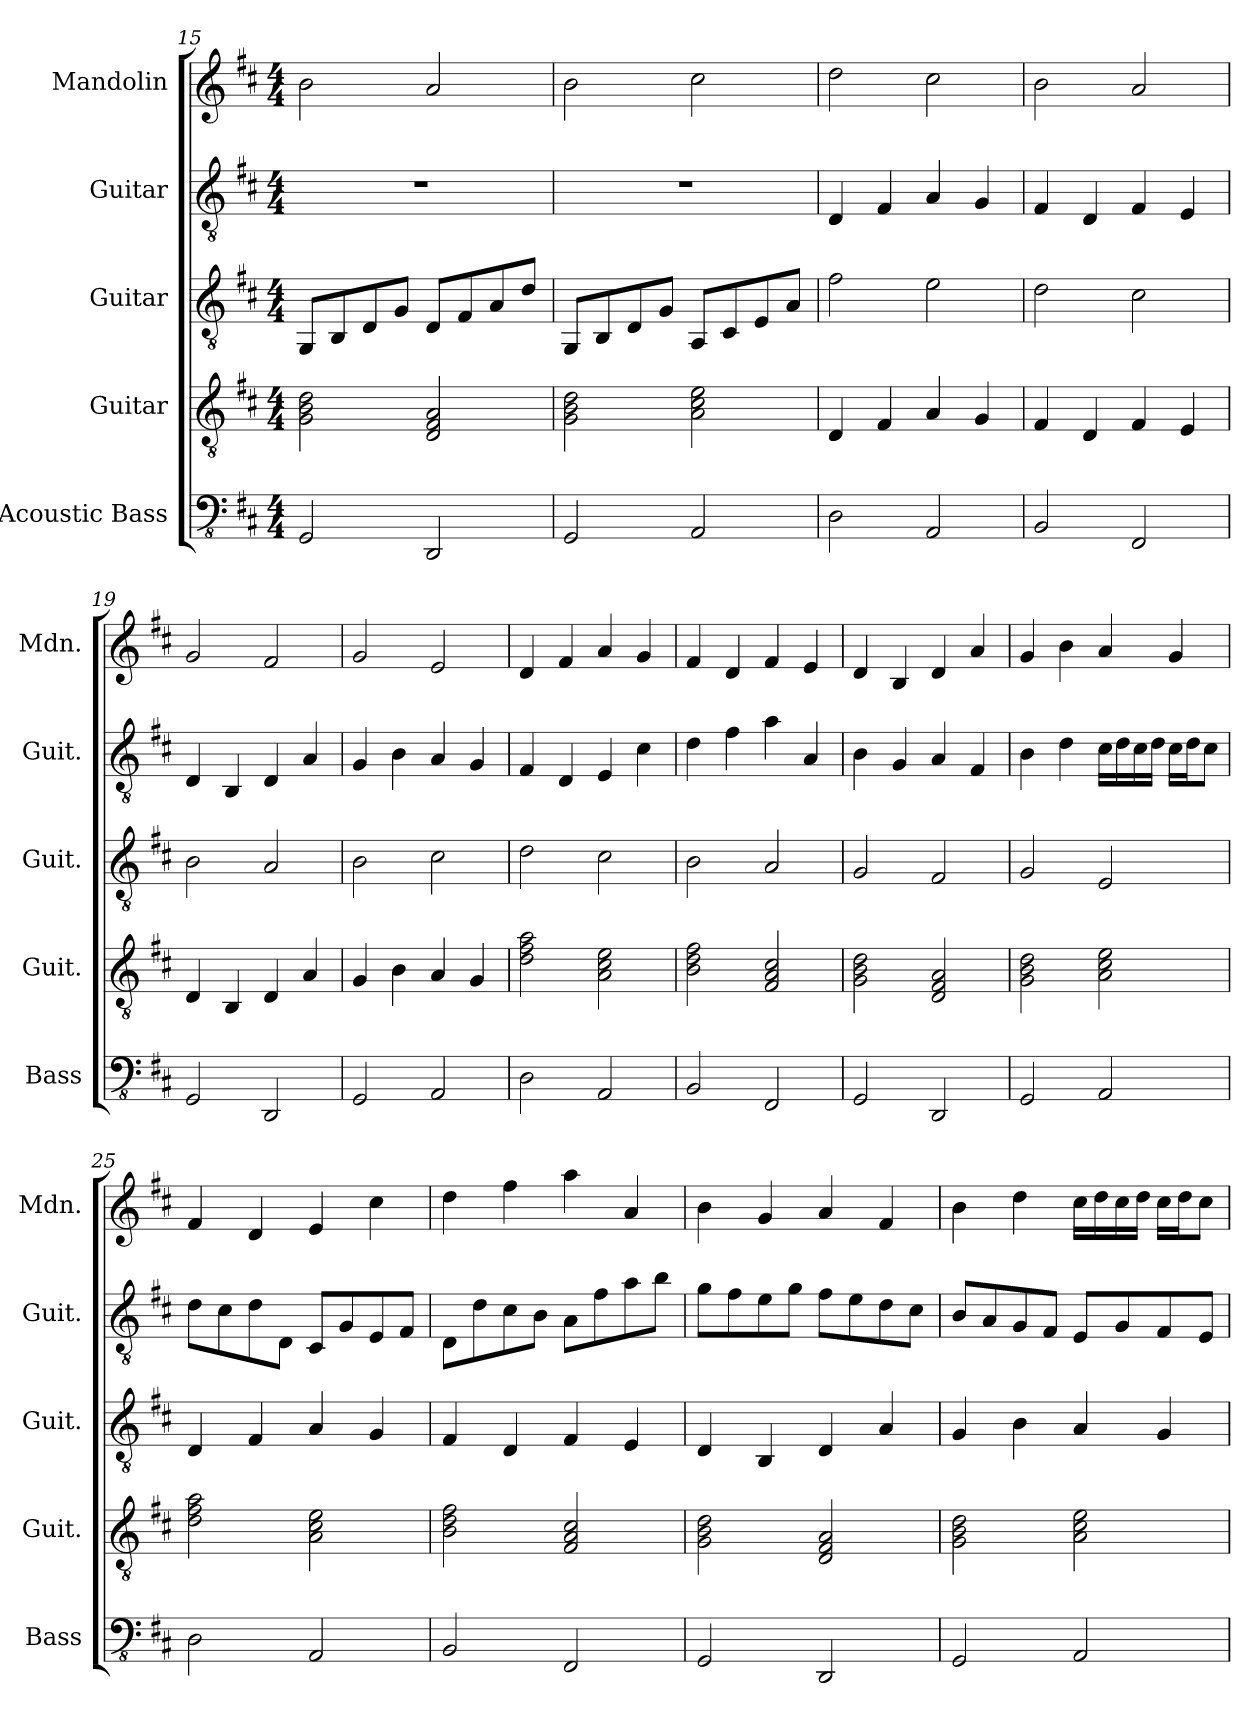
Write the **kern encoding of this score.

**kern	**kern	**kern	**kern	**kern
*part5	*part4	*part3	*part2	*part1
*staff5	*staff4	*staff3	*staff2	*staff1
*I"Acoustic Bass	*I"Guitar	*I"Guitar	*I"Guitar	*I"Mandolin
*I'Bass	*I'Guit.	*I'Guit.	*I'Guit.	*I'Mdn.
*clefFv4	*clefGv2	*clefGv2	*clefGv2	*clefG2
*k[f#c#]	*k[f#c#]	*k[f#c#]	*k[f#c#]	*k[f#c#]
*D:	*D:	*D:	*D:	*D:
*M4/4	*M4/4	*M4/4	*M4/4	*M4/4
=15	=15	=15	=15	=15
2GGG/	2G\ 2B\ 2d\	8GG/L	1r	2b\
.	.	8BB/	.	.
.	.	8D/	.	.
.	.	8G/J	.	.
2DDD/	2D/ 2F#/ 2A/	8D/L	.	2a/
.	.	8F#/	.	.
.	.	8A/	.	.
.	.	8d/J	.	.
=16	=16	=16	=16	=16
2GGG/	2G\ 2B\ 2d\	8GG/L	1r	2b\
.	.	8BB/	.	.
.	.	8D/	.	.
.	.	8G/J	.	.
2AAA/	2A\ 2c#\ 2e\	8AA/L	.	2cc#\
.	.	8C#/	.	.
.	.	8E/	.	.
.	.	8A/J	.	.
=17	=17	=17	=17	=17
2DD\	4D/	2f#\	4D/	2dd\
.	4F#/	.	4F#/	.
2AAA/	4A/	2e\	4A/	2cc#\
.	4G/	.	4G/	.
!!LO:LB:g=z
=18	=18	=18	=18	=18
2BBB/	4F#/	2d\	4F#/	2b\
.	4D/	.	4D/	.
2FFF#/	4F#/	2c#\	4F#/	2a/
.	4E/	.	4E/	.
=19	=19	=19	=19	=19
2GGG/	4D/	2B\	4D/	2g/
.	4BB/	.	4BB/	.
2DDD/	4D/	2A/	4D/	2f#/
.	4A/	.	4A/	.
=20	=20	=20	=20	=20
2GGG/	4G/	2B\	4G/	2g/
.	4B\	.	4B\	.
2AAA/	4A/	2c#\	4A/	2e/
.	4G/	.	4G/	.
=21	=21	=21	=21	=21
2DD\	2d\ 2f#\ 2a\	2d\	4F#/	4d/
.	.	.	4D/	4f#/
2AAA/	2A\ 2c#\ 2e\	2c#\	4E/	4a/
.	.	.	4c#\	4g/
=22	=22	=22	=22	=22
2BBB/	2B\ 2d\ 2f#\	2B\	4d\	4f#/
.	.	.	4f#\	4d/
2FFF#/	2F#/ 2A/ 2c#/	2A/	4a\	4f#/
.	.	.	4A/	4e/
=23	=23	=23	=23	=23
2GGG/	2G\ 2B\ 2d\	2G/	4B\	4d/
.	.	.	4G/	4B/
2DDD/	2D/ 2F#/ 2A/	2F#/	4A/	4d/
.	.	.	4F#/	4a/
=24	=24	=24	=24	=24
2GGG/	2G\ 2B\ 2d\	2G/	4B\	4g/
.	.	.	4d\	4b\
2AAA/	2A\ 2c#\ 2e\	2E/	16c#\LL	4a/
.	.	.	16d\	.
.	.	.	16c#\	.
.	.	.	16d\JJ	.
.	.	.	16c#\LL	4g/
.	.	.	16d\J	.
.	.	.	8c#\J	.
!!LO:PB:g=z
=25	=25	=25	=25	=25
2DD\	2d\ 2f#\ 2a\	4D/	8d\L	4f#/
.	.	.	8c#\	.
.	.	4F#/	8d\	4d/
.	.	.	8D\J	.
2AAA/	2A\ 2c#\ 2e\	4A/	8C#/L	4e/
.	.	.	8G/	.
.	.	4G/	8E/	4cc#\
.	.	.	8F#/J	.
=26	=26	=26	=26	=26
2BBB/	2B\ 2d\ 2f#\	4F#/	8D\L	4dd\
.	.	.	8d\	.
.	.	4D/	8c#\	4ff#\
.	.	.	8B\J	.
2FFF#/	2F#/ 2A/ 2c#/	4F#/	8A\L	4aa\
.	.	.	8f#\	.
.	.	4E/	8a\	4a/
.	.	.	8b\J	.
=27	=27	=27	=27	=27
2GGG/	2G\ 2B\ 2d\	4D/	8g\L	4b\
.	.	.	8f#\	.
.	.	4BB/	8e\	4g/
.	.	.	8g\J	.
2DDD/	2D/ 2F#/ 2A/	4D/	8f#\L	4a/
.	.	.	8e\	.
.	.	4A/	8d\	4f#/
.	.	.	8c#\J	.
=28	=28	=28	=28	=28
2GGG/	2G\ 2B\ 2d\	4G/	8B/L	4b\
.	.	.	8A/	.
.	.	4B\	8G/	4dd\
.	.	.	8F#/J	.
2AAA/	2A\ 2c#\ 2e\	4A/	8E/L	16cc#\LL
.	.	.	.	16dd\
.	.	.	8G/	16cc#\
.	.	.	.	16dd\JJ
.	.	4G/	8F#/	16cc#\LL
.	.	.	.	16dd\J
.	.	.	8E/J	8cc#\J
=	=	=	=	=
*-	*-	*-	*-	*-
